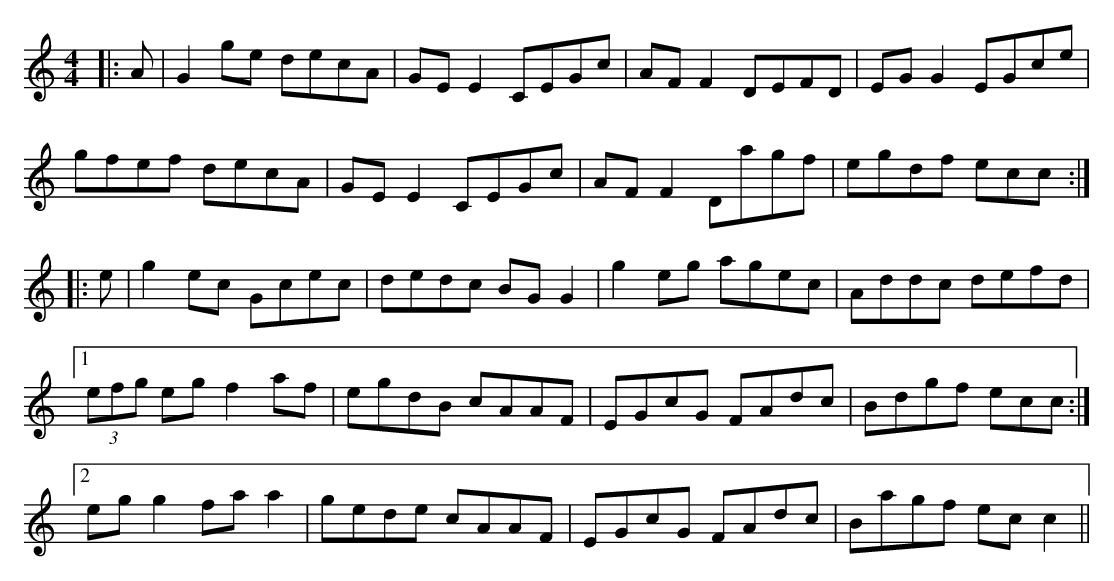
X:1
M:4/4
K:C
|:A|G2 ge decA|GEE2 CEGc|AFF2 DEFD|EGG2 EGce|
gfef decA|GEE2 CEGc|AFF2 Dagf|egdf ecc:|
|:e|g2 ec Gcec|dedc BGG2|g2 eg agec|Addc defd|
[1 (3efg eg f2 af|egdB cAAF|EGcG FAdc|Bdgf ecc:|
[2 egg2 faa2|gede cAAF|EGcG FAdc|Bagf ecc2||
